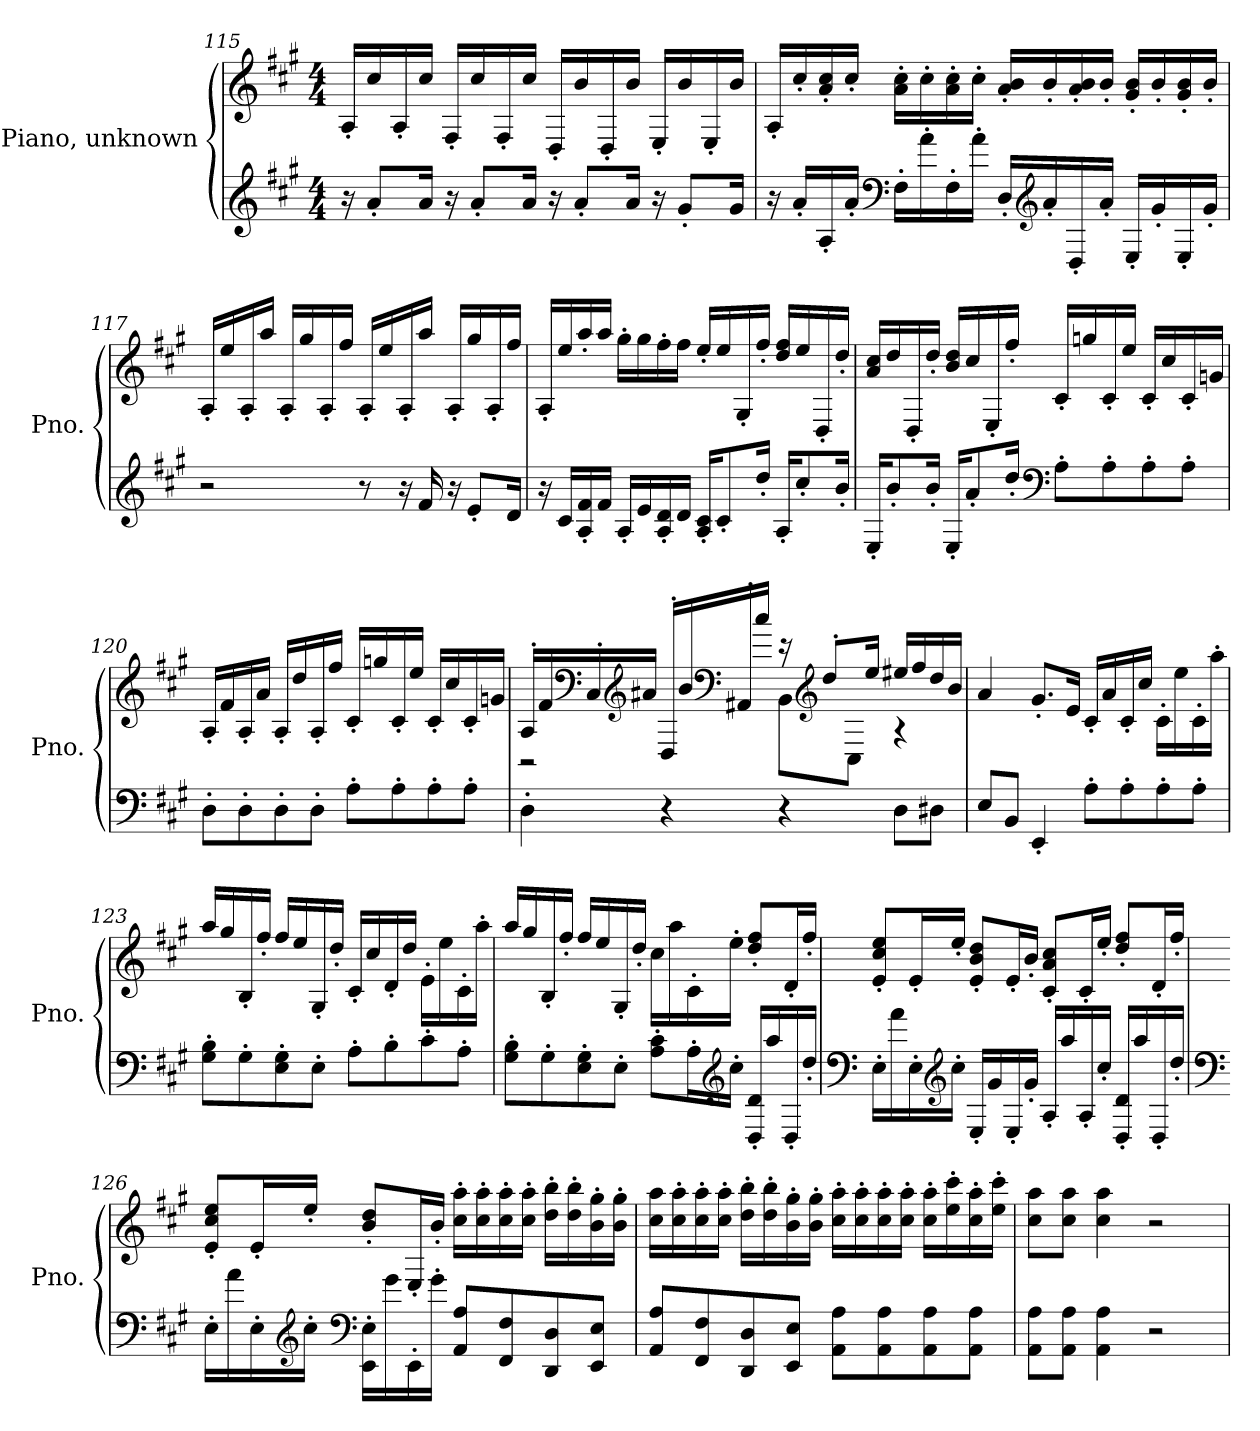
**kern	**kern
*part1	*part1
*staff2	*staff1
*I"Piano, unknown	*
*I'Pno.	*
!!LO:PB:g=z
*clefG2	*clefG2
*k[f#c#g#]	*k[f#c#g#]
*M4/4	*M4/4
=115	=115
16r	16A'/LL
8a'/L	16cc#/
.	16A'/
16a/Jk	16cc#/JJ
16r	16F#'/LL
8a'/L	16cc#/
.	16F#'/
16a/Jk	16cc#/JJ
16r	16D'/LL
8a'/L	16b/
.	16D'/
16a/Jk	16b/JJ
16r	16E'/LL
8g#'/L	16b/
.	16E'/
16g#/Jk	16b/JJ
=116	=116
16r	16A'/LL
16a'/LL	16cc#'/
16A'/	16a/' 16cc#/'
16a'/JJ	16cc#'/JJ
*clefF4	*
16F#'\LL	16a\' 16cc#\'LL
16a'\	16cc#'\
16F#'\	16a\' 16cc#\'
16a'\JJ	16cc#'\JJ
16D'/LL	16a/' 16b/'LL
*clefG2	*
16a'/	16b'/
16D'/	16a/' 16b/'
16a'/JJ	16b'/JJ
16E'/LL	16g#/' 16b/'LL
16g#'/	16b'/
16E'/	16g#/' 16b/'
16g#'/JJ	16b'/JJ
!!LO:LB:g=z
=117	=117
2r	16A'/LL
.	16ee/
.	16A'/
.	16aa/JJ
.	16A'/LL
.	16gg#/
.	16A'/
.	16ff#/JJ
8r	16A'/LL
.	16ee/
16r	16A'/
16f#/	16aa/JJ
16r	16A'/LL
8e'/L	16gg#/
.	16A'/
16d/Jk	16ff#/JJ
=118	=118
16r	16A'/LL
16c#/LL	16ee/
16A/' 16f#/'	16aa'/
16f#/JJ	16aa/JJ
16A'/LL	16gg#'\LL
16e/	16gg#\
16A/' 16d/'	16ff#'\
16d/JJ	16ff#\JJ
16A/' 16c#/'KL	16ee'/LL
8c#'/	16ee/
.	16G#'/
16dd'/Jk	16ff#'/JJ
16A'/KL	16dd/ 16ff#/LL
8cc#'/	16ee/
.	16D'/
16b'/Jk	16dd'/JJ
!!LO:LB:g=z
=119	=119
16E'/KL	16a/ 16cc#/LL
8b'/	16dd/
.	16D'/
16b'/Jk	16dd'/JJ
16E'/KL	16b/ 16dd/LL
8a'/	16cc#/
.	16E'/
16dd'/Jk	16ff#'/JJ
*clefF4	*
8A'\L	16c#'/LL
.	16ggn/
8A'\	16c#'/
.	16ee/JJ
8A'\	16c#'/LL
.	16cc#/
8A'\J	16c#'/
.	16gn/JJ
=120	=120
8D'\L	16A'/LL
.	16f#/
8D'\	16A'/
.	16a/JJ
8D'\	16A'/LL
.	16dd/
8D'\J	16A'/
.	16ff#/JJ
8A'\L	16c#'/LL
.	16ggn/
8A'\	16c#'/
.	16ee/JJ
8A'\	16c#'/LL
.	16cc#/
8A'\J	16c#'/
.	16gn/JJ
!!LO:LB:g=z
=121	=121
*	*^
4D'\	16A'/LL	2r
.	16f#/	.
*	*clefF4	*
.	16C#'/	.
*	*clefG2	*
.	16a#X/JJ	.
4r	16D'/LL	.
.	16b/	.
*	*clefF4	*
.	16AA#X'/	.
.	16cc#/JJ	.
4r	16r	8BB\L
*	*clefG2	*
.	8dd'/L	.
.	.	8C#\J
.	16ee/Jk	.
8D\L	16ee#X/LL	4r
.	16ff#/	.
8D#X\J	16dd/	.
.	16b/JJ	.
*	*v	*v
=122	=122
8E/L	4a/
8BB/J	.
4EE'/	8.g#'/L
.	16e/Jk
8A'\L	16c#'/LL
.	16a/
8A'\	16c#'/
.	16cc#/JJ
8A'\	16c#'\LL
.	16ee\
8A'\J	16c#'\
.	16aa'\JJ
!!LO:LB:g=z
=123	=123
8G#\' 8B\'L	16aa/LL
.	16gg#/
8G#'\	16B'/
.	16ff#'/JJ
8E\' 8G#\'	16ff#/LL
.	16ee/
8E'\J	16G#'/
.	16dd'/JJ
8A'\L	16c#'/LL
.	16cc#/
8B'\	16d'/
.	16dd/JJ
8c#'\	16e'\LL
.	16ee\
8A'\J	16c#'\
.	16aa'\JJ
=124	=124
8G#\' 8B\'L	16aa/LL
.	16gg#/
8G#'\	16B'/
.	16ff#'/JJ
8E\' 8G#\'	16ff#/LL
.	16ee/
8E'\J	16G#'/
.	16dd'/JJ
8A\' 8c#\'L	16cc#\LL
.	16aa\
16A'\L	16c#'\
*clefG2	*
16cc#'\JJ	16ee'\JJ
16D/' 16d/'LL	8dd/' 8ff#/'L
16aa/	.
16D'/	16d'/L
16dd'/JJ	16ff#'/JJ
!!LO:LB:g=z
=125	=125
*clefF4	*
16E'\LL	8e/' 8cc#/' 8ee/'L
16a\	.
16E'\	16e'/L
*clefG2	*
16cc#'\JJ	16ee'/JJ
16E'/LL	8e/' 8b/' 8dd/'L
16g#/	.
16E'/	16e'/L
16g#'/JJ	16b'/JJ
16A'/LL	8c#/' 8a/' 8cc#/'L
16aa/	.
16A'/	16c#'/L
16cc#'/JJ	16ee'/JJ
16D/' 16d/'LL	8dd/' 8ff#/'L
16aa/	.
16D'/	16d'/L
16dd'/JJ	16ff#'/JJ
=126	=126
*clefF4	*
16E'\LL	8e/' 8cc#/' 8ee/'L
16a\	.
16E'\	16e'/L
*clefG2	*
16cc#'\JJ	16ee'/JJ
*clefF4	*
16EE\' 16E\'LL	8b/' 8dd/'L
16g#\	.
16EE'\	16E'/L
16g#'\JJ	16b'/JJ
8AA/ 8A/L	16cc#\' 16aa\'LL
.	16cc#\' 16aa\'
8FF#/ 8F#/	16cc#\' 16aa\'
.	16cc#\' 16aa\'JJ
8DD/ 8D/	16dd\' 16bb\'LL
.	16dd\' 16bb\'
8EE/ 8E/J	16b\' 16gg#\'
.	16b\' 16gg#\'JJ
!!LO:PB:g=z
=127	=127
8AA/ 8A/L	16cc#\ 16aa\LL
.	16cc#\' 16aa\'
8FF#/ 8F#/	16cc#\' 16aa\'
.	16cc#\' 16aa\'JJ
8DD/ 8D/	16dd\' 16bb\'LL
.	16dd\' 16bb\'
8EE/ 8E/J	16b\' 16gg#\'
.	16b\' 16gg#\'JJ
8AA\ 8A\L	16cc#\' 16aa\'LL
.	16cc#\' 16aa\'
8AA\ 8A\	16cc#\' 16aa\'
.	16cc#\' 16aa\'JJ
8AA\ 8A\	16cc#\' 16aa\'LL
.	16ee\' 16ccc#\'
8AA\ 8A\J	16cc#\' 16aa\'
.	16ee\' 16ccc#\'JJ
=128	=128
8AA\ 8A\L	8cc#\ 8aa\L
8AA\ 8A\J	8cc#\ 8aa\J
4AA\ 4A\	4cc#\ 4aa\
2r	2r
=	=
*-	*-
